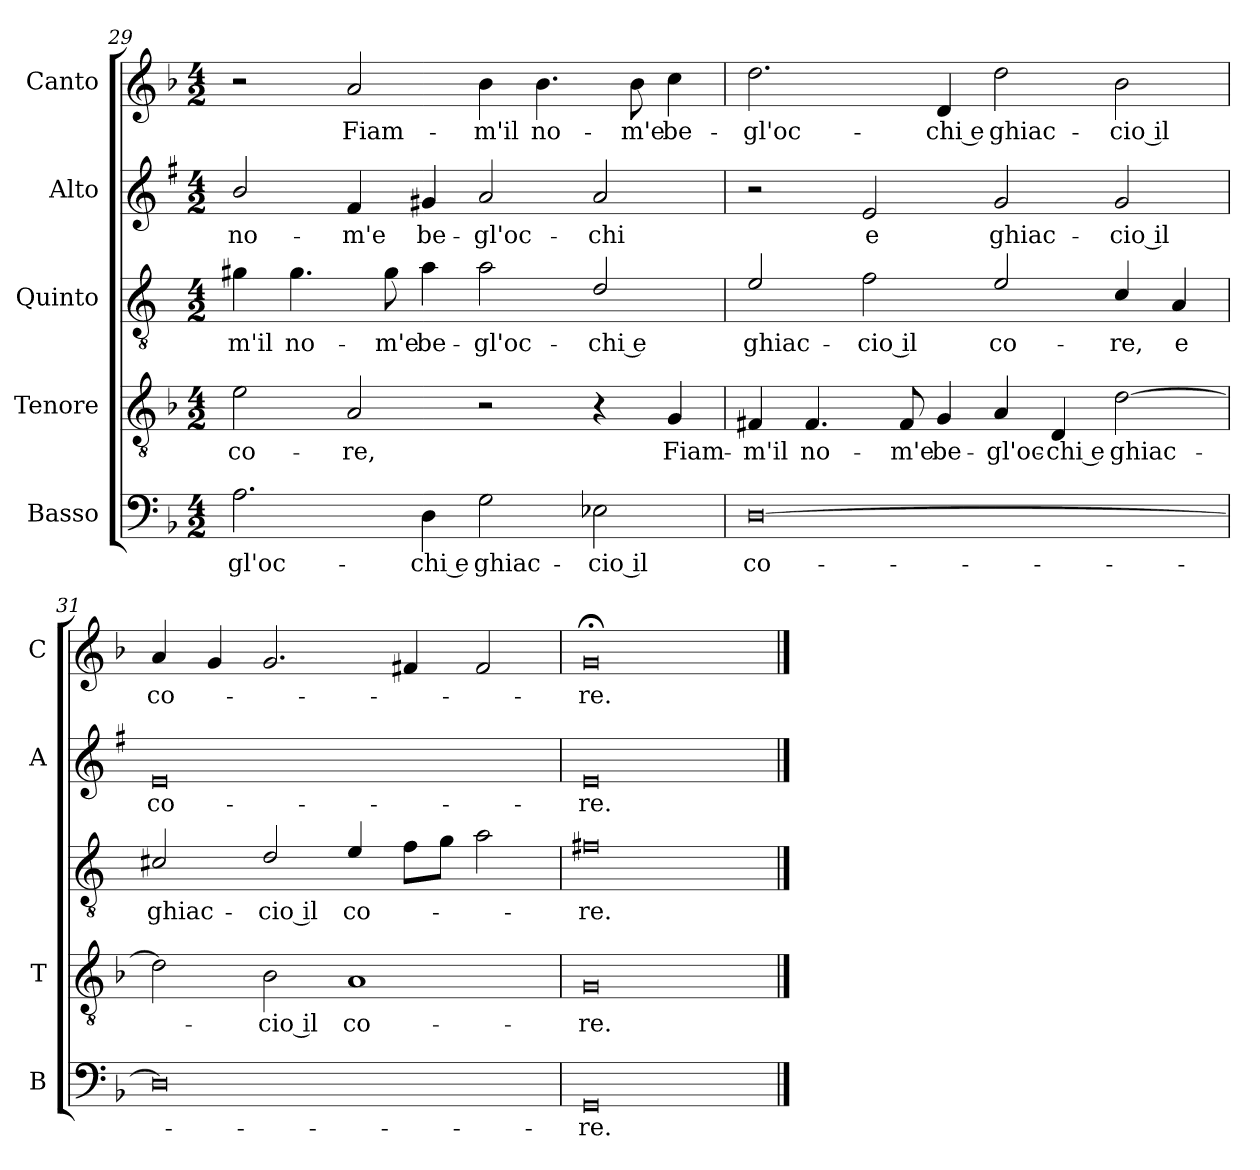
**kern	**text	**kern	**text	**kern	**text	**kern	**text	**kern	**text
*part5	*part5	*part4	*part4	*part3	*part3	*part2	*part2	*part1	*part1
*staff5	*staff5	*staff4	*staff4	*staff3	*staff3	*staff2	*staff2	*staff1	*staff1
*I"Basso	*	*I"Tenore	*	*I"Quinto	*	*I"Alto	*	*I"Canto	*
*I'B	*	*I'T	*	*	*	*I'A	*	*I'C	*
!!LO:PB:g=z
*clefF4	*	*clefGv2	*	*clefGv2	*	*clefG2	*	*clefG2	*
*	*	*	*	*ITrd4c7	*	*ITrd1c2	*	*	*
*k[b-]	*	*k[b-]	*	*k[b-]	*	*k[b-]	*	*k[b-]	*
*F:	*	*F:	*	*F:	*	*F:	*	*F:	*
*M4/2	*	*M4/2	*	*M4/2	*	*M4/2	*	*M4/2	*
=29	=29	=29	=29	=29	=29	=29	=29	=29	=29
!	!LO:LY:b	!	!LO:LY:b	!	!LO:LY:b	!	!LO:LY:b	!	!
2.A\	-gl'oc-	2e\	co-	4c#X\	-m'il	2a/	no-	2r	.
!	!	!	!	!	!LO:LY:b	!	!	!	!
.	.	.	.	4.c#\	no-	.	.	.	.
!	!	!	!LO:LY:b	!	!	!	!LO:LY:b	!	!LO:LY:b
.	.	2A/	-re,	.	.	4e/	-m'e	2a/	Fiam-
!	!	!	!	!	!LO:LY:b	!	!	!	!
.	.	.	.	8c#\	-m'e	.	.	.	.
!	!LO:LY:b	!	!	!	!LO:LY:b	!	!LO:LY:b	!	!
4D\	-chi e	.	.	4d\	be-	4f#X/	be-	.	.
!	!LO:LY:b	!	!	!	!LO:LY:b	!	!LO:LY:b	!	!LO:LY:b
2G\	ghiac-	2r	.	2d\	-gl'oc-	2g/	-gl'oc-	4b-\	-m'il
!	!	!	!	!	!	!	!	!	!LO:LY:b
.	.	.	.	.	.	.	.	4.b-\	no-
!	!LO:LY:b	!	!	!	!LO:LY:b	!	!LO:LY:b	!	!
2E-X\	-cio il	4r	.	2G/	-chi e	2g/	-chi	.	.
!	!	!	!	!	!	!	!	!	!LO:LY:b
.	.	.	.	.	.	.	.	8b-\	-m'e
!	!	!	!LO:LY:b	!	!	!	!	!	!LO:LY:b
.	.	4G/	Fiam-	.	.	.	.	4cc\	be-
=30	=30	=30	=30	=30	=30	=30	=30	=30	=30
!	!LO:LY:b	!	!LO:LY:b	!	!LO:LY:b	!	!	!	!LO:LY:b
[0D	co-	4F#X/	-m'il	2A/	ghiac-	2r	.	2.dd\	-gl'oc-
!	!	!	!LO:LY:b	!	!	!	!	!	!
.	.	4.F#/	no-	.	.	.	.	.	.
!	!	!	!	!	!LO:LY:b	!	!LO:LY:b	!	!
.	.	.	.	2B-\	-cio il	2d/	e	.	.
!	!	!	!LO:LY:b	!	!	!	!	!	!
.	.	8F#/	-m'e	.	.	.	.	.	.
!	!	!	!LO:LY:b	!	!	!	!	!	!LO:LY:b
.	.	4G/	be-	.	.	.	.	4d/	-chi e
!	!	!	!LO:LY:b	!	!LO:LY:b	!	!LO:LY:b	!	!LO:LY:b
.	.	4A/	-gl'oc-	2A/	co-	2f/	ghiac-	2dd\	ghiac-
!	!	!	!LO:LY:b	!	!	!	!	!	!
.	.	4D/	-chi e	.	.	.	.	.	.
!	!	!	!LO:LY:b	!	!LO:LY:b	!	!LO:LY:b	!	!LO:LY:b
.	.	[2d\	ghiac-	4F/	-re,	2f/	-cio il	2b-\	-cio il
!	!	!	!	!	!LO:LY:b	!	!	!	!
.	.	.	.	4D/	e	.	.	.	.
=31	=31	=31	=31	=31	=31	=31	=31	=31	=31
!	!	!	!	!	!LO:LY:b	!	!LO:LY:b	!	!LO:LY:b
0D]	.	2d\]	.	2F#X/	ghiac-	0d	co-	4a/	co-
.	.	.	.	.	.	.	.	4g/	.
!	!	!	!LO:LY:b	!	!LO:LY:b	!	!	!	!
.	.	2B-\	-cio il	2G/	-cio il	.	.	2.g/	.
!	!	!	!LO:LY:b	!	!LO:LY:b	!	!	!	!
.	.	1A	co-	4A/	co-	.	.	.	.
.	.	.	.	8B-\L	.	.	.	4f#X/	.
.	.	.	.	8c\J	.	.	.	.	.
.	.	.	.	2d\	.	.	.	2f#/	.
=32	=32	=32	=32	=32	=32	=32	=32	=32	=32
!	!LO:LY:b	!	!LO:LY:b	!	!LO:LY:b	!	!LO:LY:b	!	!LO:LY:b
0GG	-re.	0G	-re.	0Bn	-re.	0d	-re.	0g;<	-re.
==	==	==	==	==	==	==	==	==	==
*-	*-	*-	*-	*-	*-	*-	*-	*-	*-
